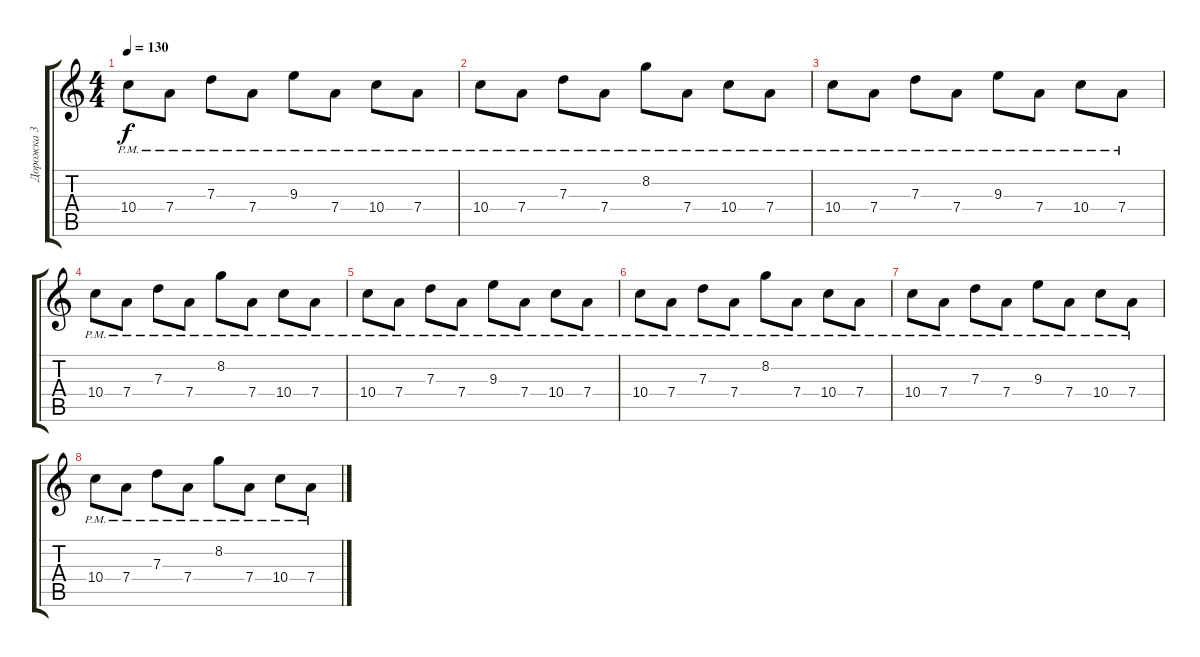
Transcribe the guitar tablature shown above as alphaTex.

\track ("Дорожка 3" "Дорожка 3") {instrument acousticguitarnylon}
\staff {score tabs}
\tuning (E4 B3 G3 D3 A2 E2) {hide}
\ts (4 4)
\tempo 130
\clef g2
\ks c
10.4{pm}.8{dy f} 7.4{pm}.8 7.3{pm}.8 7.4{pm}.8 9.3{pm}.8 7.4{pm}.8 10.4{pm}.8 7.4{pm}.8 |
10.4{pm}.8 7.4{pm}.8 7.3{pm}.8 7.4{pm}.8 8.2{pm}.8 7.4{pm}.8 10.4{pm}.8 7.4{pm}.8 |
10.4{pm}.8 7.4{pm}.8 7.3{pm}.8 7.4{pm}.8 9.3{pm}.8 7.4{pm}.8 10.4{pm}.8 7.4{pm}.8 |
10.4{pm}.8 7.4{pm}.8 7.3{pm}.8 7.4{pm}.8 8.2{pm}.8 7.4{pm}.8 10.4{pm}.8 7.4{pm}.8 |
10.4{pm}.8 7.4{pm}.8 7.3{pm}.8 7.4{pm}.8 9.3{pm}.8 7.4{pm}.8 10.4{pm}.8 7.4{pm}.8 |
10.4{pm}.8 7.4{pm}.8 7.3{pm}.8 7.4{pm}.8 8.2{pm}.8 7.4{pm}.8 10.4{pm}.8 7.4{pm}.8 |
10.4{pm}.8 7.4{pm}.8 7.3{pm}.8 7.4{pm}.8 9.3{pm}.8 7.4{pm}.8 10.4{pm}.8 7.4{pm}.8 |
10.4{pm}.8 7.4{pm}.8 7.3{pm}.8 7.4{pm}.8 8.2{pm}.8 7.4{pm}.8 10.4{pm}.8 7.4{pm}.8
